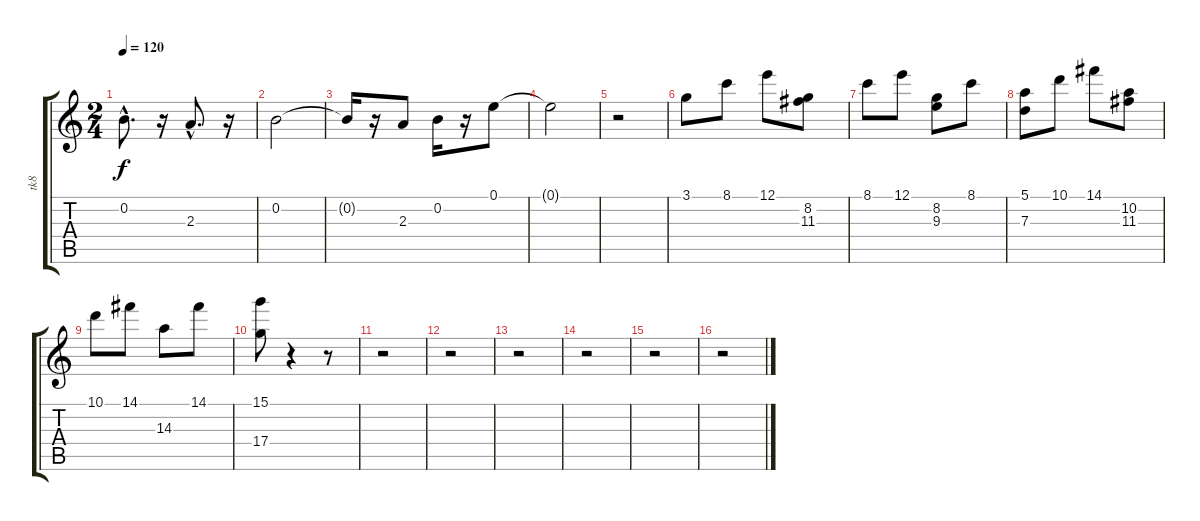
\track ("tk8" "tk8") {instrument electricguitarclean}
\staff {score tabs}
\tuning (E4 B3 G3 D3 A2 E2) {hide}
\ts (2 4)
\tempo 120
\clef g2
\ks c
0.2{hac}.8{d dy f} r.16 2.3{hac}.8{d} r.16 |
0.2.2 |
0.2{t}.16 r.16 2.3.8 0.2.16 r.16 0.1.8 |
0.1{t}.2 |
r.2 |
3.1.8 8.1.8 12.1.8 (8.2 11.3).8 |
8.1.8 12.1.8 (8.2 9.3).8 8.1.8 |
(5.1 7.3).8 10.1.8 14.1.8 (10.2 11.3).8 |
10.1.8 14.1.8 14.3.8 14.1.8 |
(15.1 17.4).8 r.4 r.8 |
r.2 |
r.2 |
r.2 |
r.2 |
r.2 |
r.2
